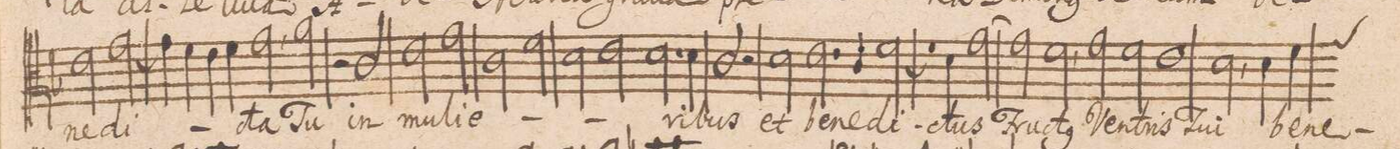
**kern	**text
*I"ALTVS.	*
*clefC3	*
*k[b-]	*
*met(C|)	*
*M2/1	*
2e\	-ne-
[<2g\	-di-
=17-	=17-
4g\]	.
4f\	.
4e\	.
4f\	.
2g,\	-cta
2a\	Tu
=18-	=18-
2r	.
2c/	in
2e\	mu-
2g\	-li-
=19-	=19-
2c\	-e-
2f\	.
2d\	.
2e\	.
=20-	=20-
2.d\	.
4d\	ri-
2c/	-bus
2r	.
=21-	=21-
2d\	et
2.e\	be-
4c/	-ne-
[<2f\	-di-
=22-	=22-
4f\]	.
4d\	-ctus
[>2g\	Fru-
2g\]	.
2f,\	-ct(us)
=23-	=23-
2g\	Ven-
2f\	-tris
1e	Tu-
=24-	=24-
2d,\	-i
4d\	be-
*custos:g	*
4f\	-ne-
*-	*-
